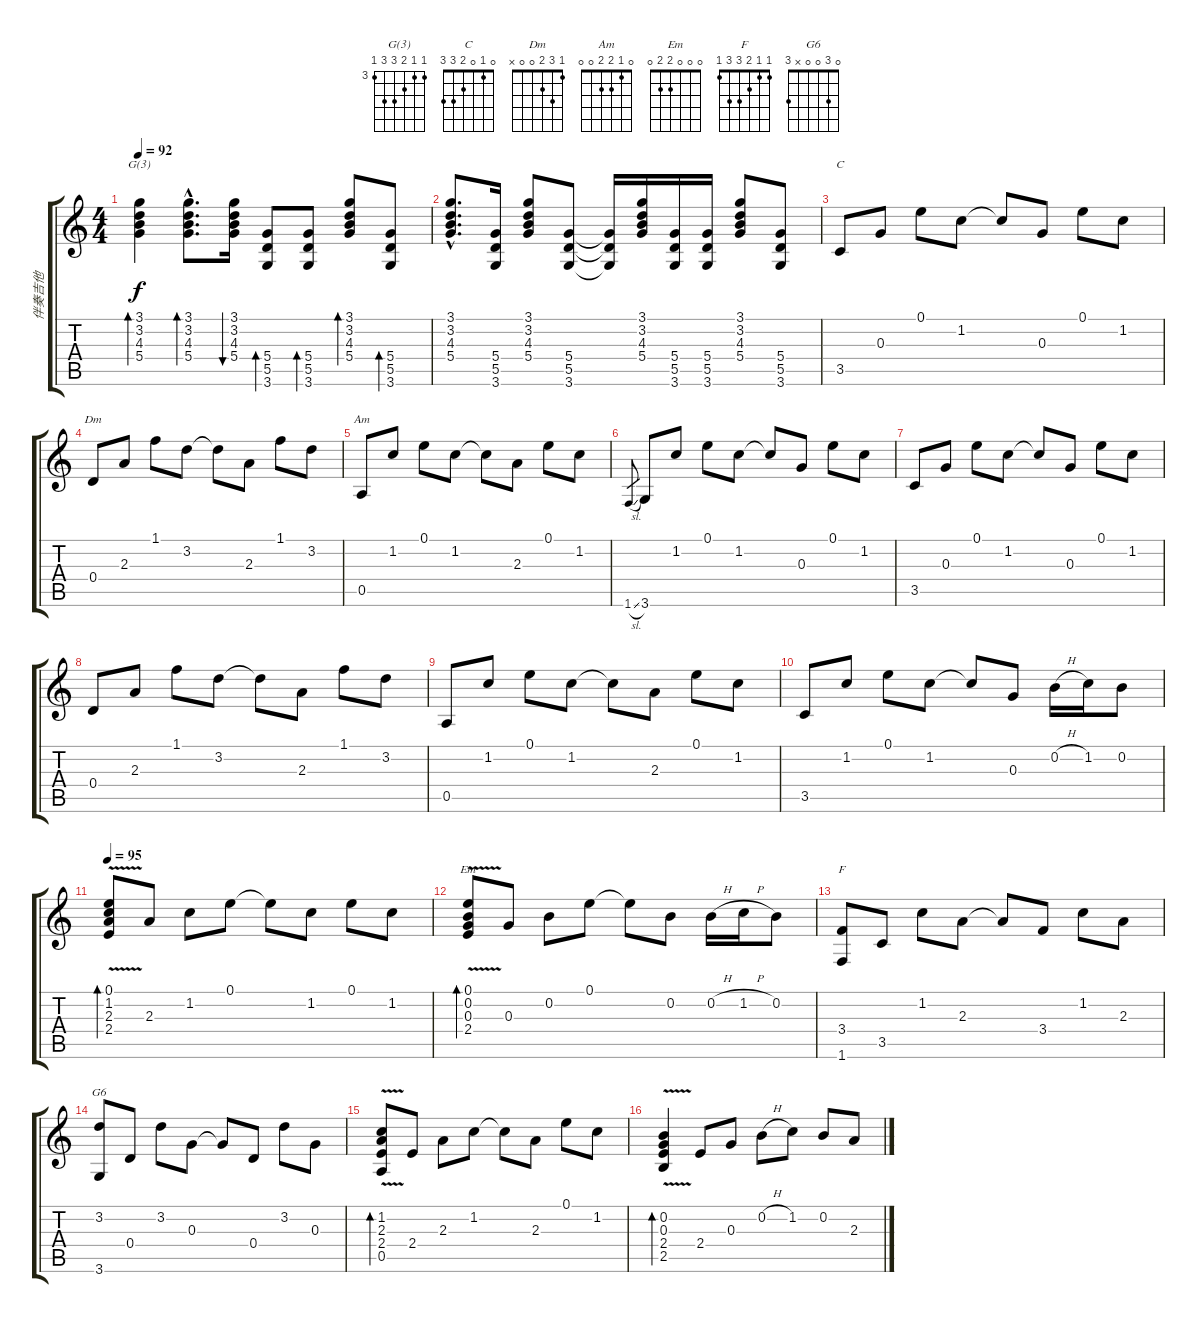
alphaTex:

\track ("伴奏吉他" "伴奏吉他") {instrument acousticguitarsteel}
\staff {score tabs}
\tuning (E4 B3 G3 D3 A2 E2) {hide}
\chord ("G(3)" 3 3 4 5 5 3) {firstfret 3}
\chord ("C" 0 1 0 2 3 3)
\chord ("Dm" 1 3 2 0 0 x)
\chord ("Am" 0 1 2 2 0 0)
\chord ("Em" 0 0 0 2 2 0)
\chord ("F" 1 1 2 3 3 1)
\chord ("G6" 0 3 0 0 x 3)
\ts (4 4)
\tempo 92
\clef g2
\ks c
(3.1 3.2 4.3 5.4).4{bd 30 ch "G(3)" dy f} (3.1{hac} 3.2{hac} 4.3{hac} 5.4{hac}).8{d bd 30} (3.1 3.2 4.3 5.4).16{bu 30} (5.4 5.5 3.6).8{bd 30} (5.4 5.5 3.6).8{bd 30} (3.1 3.2 4.3 5.4).8{bd 30} (5.4 5.5 3.6).8{bd 30} |
(3.1{hac} 3.2{hac} 4.3{hac} 5.4{hac}).8{d} (5.4 5.5 3.6).16 (3.1 3.2 4.3 5.4).8 (5.4 5.5 3.6).8 (5.4{t} 5.5{t} 3.6{t}).16 (3.1 3.2 4.3 5.4).16 (5.4 5.5 3.6).16 (5.4 5.5 3.6).16 (3.1 3.2 4.3 5.4).8 (5.4 5.5 3.6).8 |
3.5.8{ch "C"} 0.3.8 0.1.8 1.2.8 1.2{t}.8 0.3.8 0.1.8 1.2.8 |
0.4.8{ch "Dm"} 2.3.8 1.1.8 3.2.8 3.2{t}.8 2.3.8 1.1.8 3.2.8 |
0.5.8{ch "Am"} 1.2.8 0.1.8 1.2.8 1.2{t}.8 2.3.8 0.1.8 1.2.8 |
1.6{sl}.8{gr} 3.6.8 1.2.8 0.1.8 1.2.8 1.2{t}.8 0.3.8 0.1.8 1.2.8 |
3.5.8 0.3.8 0.1.8 1.2.8 1.2{t}.8 0.3.8 0.1.8 1.2.8 |
0.4.8 2.3.8 1.1.8 3.2.8 3.2{t}.8 2.3.8 1.1.8 3.2.8 |
0.5.8 1.2.8 0.1.8 1.2.8 1.2{t}.8 2.3.8 0.1.8 1.2.8 |
3.5.8 1.2.8 0.1.8 1.2.8 1.2{t}.8 0.3.8 0.2{h}.16 1.2.16 0.2.8 |
\tempo 95
(0.1 1.2 2.3 2.4{v}).8{bd 30} 2.3.8 1.2.8 0.1.8 0.1{t}.8 1.2.8 0.1.8 1.2.8 |
(0.1 0.2 0.3 2.4{v}).8{bd 30 ch "Em"} 0.3.8 0.2.8 0.1.8 0.1{t}.8 0.2.8 0.2{h}.16 1.2{h}.16 0.2.8 |
(3.4 1.6).8{ch "F"} 3.5.8 1.2.8 2.3.8 2.3{t}.8 3.4.8 1.2.8 2.3.8 |
(3.2 3.6).8{ch "G6"} 0.4.8 3.2.8 0.3.8 0.3{t}.8 0.4.8 3.2.8 0.3.8 |
(1.2 2.3 2.4{v} 0.5).8{bd 30} 2.4.8 2.3.8 1.2.8 1.2{t}.8 2.3.8 0.1.8 1.2.8 |
(0.2 0.3{v} 2.4 2.5).4{bd 30} 2.4.8 0.3.8 0.2{h}.8 1.2.8 0.2.8 2.3.8
